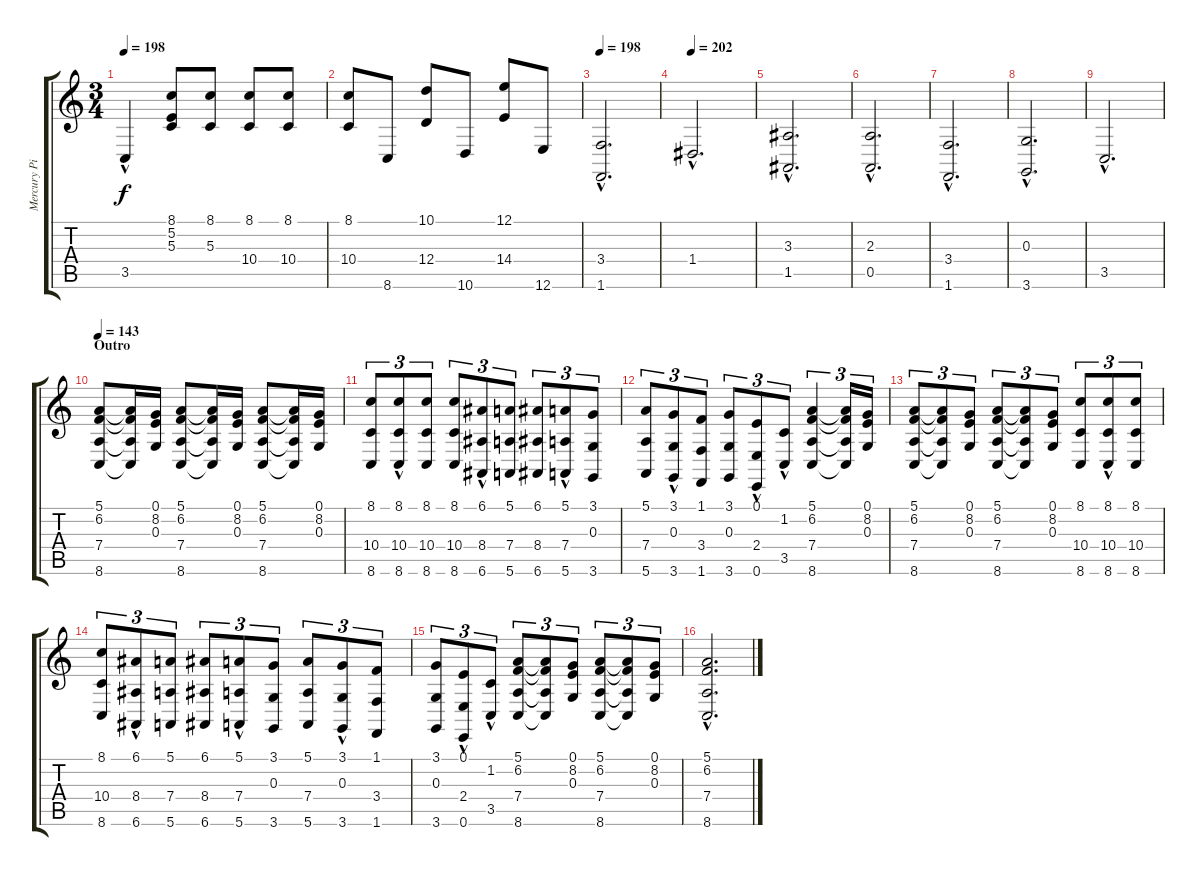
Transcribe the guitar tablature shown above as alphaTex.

\track ("Mercury Piano" "Mercury Pi") {instrument acousticgrandpiano}
\staff {score tabs}
\tuning (E4 B3 G3 D3 A2 E2) {hide}
\ts (3 4)
\tempo 198
\clef g2
\ks c
3.5{hac}.4{dy f} (8.1 5.2 5.3).8 (8.1 5.3).8 (8.1 10.4).8 (8.1 10.4).8 |
(8.1 10.4).8 8.6.8 (10.1 12.4).8 10.6.8 (12.1 14.4).8 12.6.8 |
\tempo 198
(3.4{hac} 1.6{hac}).2{d} |
\tempo 202
1.4{hac}.2{d} |
(3.3{hac} 1.5{hac}).2{d} |
(2.3{hac} 0.5{hac}).2{d} |
(3.4{hac} 1.6{hac}).2{d} |
(0.3{hac} 3.6{hac}).2{d} |
3.5{hac}.2{d} |
\section ("" "Outro")
\tempo 143
(5.1 6.2 7.4 8.6).8 (5.1{t} 6.2{t} 7.4{t} 8.6{t}).16 (0.1 8.2 0.3).16 (5.1 6.2 7.4 8.6).8 (5.1{t} 6.2{t} 7.4{t} 8.6{t}).16 (0.1 8.2 0.3).16 (5.1 6.2 7.4 8.6).8 (5.1{t} 6.2{t} 7.4{t} 8.6{t}).16 (0.1 8.2 0.3).16 |
(8.1 10.4 8.6).8{tu (3 2)} (8.1{hac} 10.4{hac} 8.6{hac}).8{tu (3 2)} (8.1 10.4 8.6).8{tu (3 2)} (8.1 10.4 8.6).8{tu (3 2)} (6.1{hac} 8.4{hac} 6.6{hac}).8{tu (3 2)} (5.1 7.4 5.6).8{tu (3 2)} (6.1 8.4 6.6).8{tu (3 2)} (5.1{hac} 7.4{hac} 5.6{hac}).8{tu (3 2)} (3.1 0.3 3.6).8{tu (3 2)} |
(5.1 7.4 5.6).8{tu (3 2)} (3.1{hac} 0.3{hac} 3.6{hac}).8{tu (3 2)} (1.1 3.4 1.6).8{tu (3 2)} (3.1 0.3 3.6).8{tu (3 2)} (0.1{hac} 2.4{hac} 0.6{hac}).8{tu (3 2)} (1.2{hac} 3.5).8{tu (3 2)} (5.1 6.2 7.4 8.6).4{tu (3 2)} (5.1{t} 6.2{t} 7.4{t} 8.6{t}).16{tu (3 2)} (0.1 8.2 0.3).16{tu (3 2)} |
(5.1 6.2 7.4 8.6).8{tu (3 2)} (5.1{t} 6.2{t} 7.4{t} 8.6{t}).8{tu (3 2)} (0.1 8.2 0.3).8{tu (3 2)} (5.1 6.2 7.4 8.6).8{tu (3 2)} (5.1{t} 6.2{t} 7.4{t} 8.6{t}).8{tu (3 2)} (0.1 8.2 0.3).8{tu (3 2)} (8.1 10.4 8.6).8{tu (3 2)} (8.1{hac} 10.4{hac} 8.6{hac}).8{tu (3 2)} (8.1 10.4 8.6).8{tu (3 2)} |
(8.1 10.4 8.6).8{tu (3 2)} (6.1{hac} 8.4{hac} 6.6{hac}).8{tu (3 2)} (5.1 7.4 5.6).8{tu (3 2)} (6.1 8.4 6.6).8{tu (3 2)} (5.1{hac} 7.4{hac} 5.6{hac}).8{tu (3 2)} (3.1 0.3 3.6).8{tu (3 2)} (5.1 7.4 5.6).8{tu (3 2)} (3.1{hac} 0.3{hac} 3.6{hac}).8{tu (3 2)} (1.1 3.4 1.6).8{tu (3 2)} |
(3.1 0.3 3.6).8{tu (3 2)} (0.1{hac} 2.4{hac} 0.6{hac}).8{tu (3 2)} (1.2{hac} 3.5).8{tu (3 2)} (5.1 6.2 7.4 8.6).8{tu (3 2)} (5.1{t} 6.2{t} 7.4{t} 8.6{t}).8{tu (3 2)} (0.1 8.2 0.3).8{tu (3 2)} (5.1 6.2 7.4 8.6).8{tu (3 2)} (5.1{t} 6.2{t} 7.4{t} 8.6{t}).8{tu (3 2)} (0.1 8.2 0.3).8{tu (3 2)} |
(5.1{hac} 6.2{hac} 7.4{hac} 8.6{hac}).2{d}
